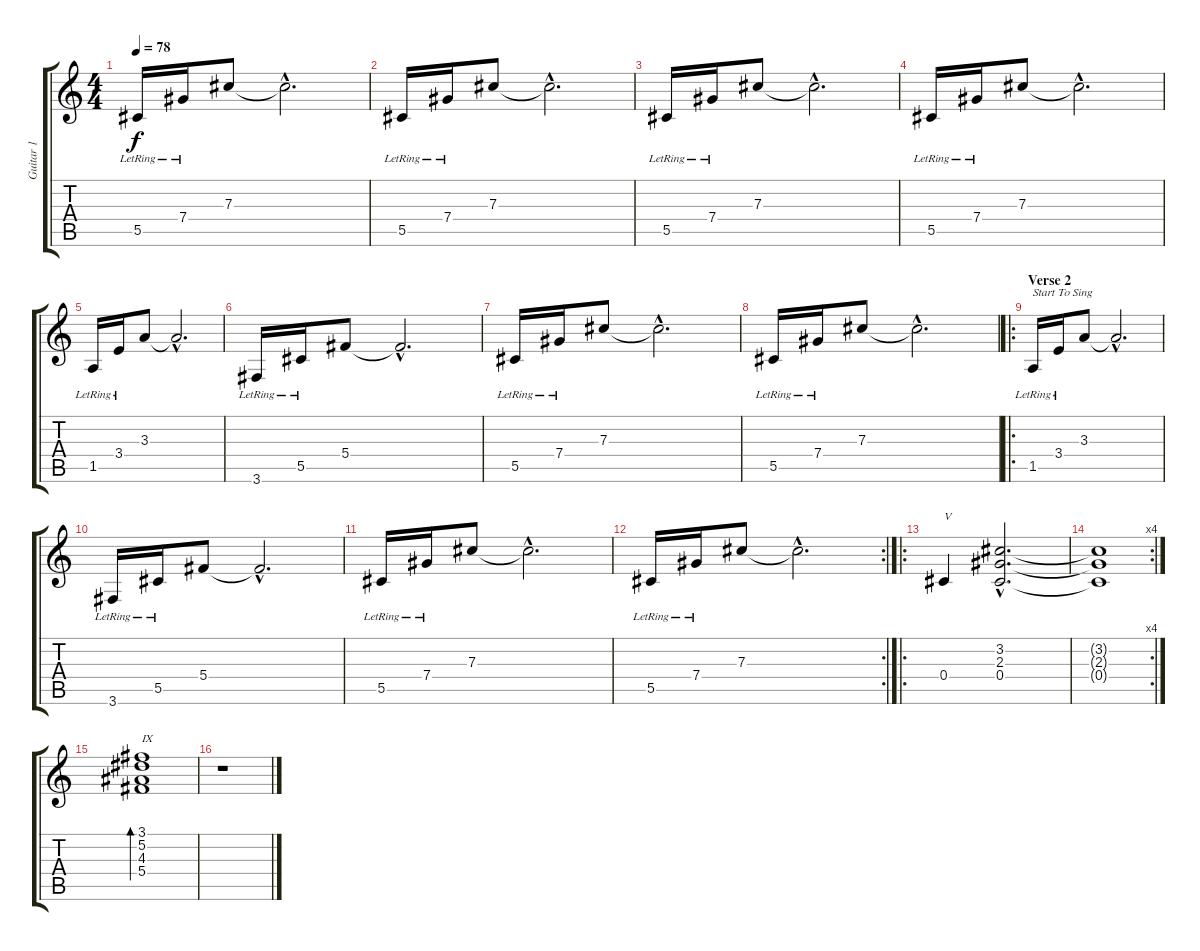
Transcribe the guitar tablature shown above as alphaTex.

\track ("Guitar 1" "Guitar 1") {instrument acousticguitarsteel}
\staff {score tabs}
\tuning (Eb4 Bb3 Gb3 Db3 Ab2 Eb2) {hide}
\ts (4 4)
\tempo 78
\clef g2
\ks c
5.5{lr}.16{dy f} 7.4{lr}.16 7.3.8 7.3{hac t}.2{d} |
5.5{lr}.16 7.4{lr}.16 7.3.8 7.3{hac t}.2{d} |
5.5{lr}.16 7.4{lr}.16 7.3.8 7.3{hac t}.2{d} |
5.5{lr}.16 7.4{lr}.16 7.3.8 7.3{hac t}.2{d} |
1.5{lr}.16 3.4{lr}.16 3.3.8 3.3{hac t}.2{d} |
3.6{lr}.16 5.5{lr}.16 5.4.8 5.4{hac t}.2{d} |
5.5{lr}.16 7.4{lr}.16 7.3.8 7.3{hac t}.2{d} |
5.5{lr}.16 7.4{lr}.16 7.3.8 7.3{hac t}.2{d} |
\ro
\section ("" "Verse 2")
1.5{lr}.16{txt "Start To Sing"} 3.4{lr}.16 3.3.8 3.3{hac t}.2{d} |
3.6{lr}.16 5.5{lr}.16 5.4.8 5.4{hac t}.2{d} |
5.5{lr}.16 7.4{lr}.16 7.3.8 7.3{hac t}.2{d} |
\rc 2
5.5{lr}.16 7.4{lr}.16 7.3.8 7.3{hac t}.2{d} |
\ro
0.4.4{txt "V"} (3.2{hac} 2.3{hac} 0.4{hac}).2{d} |
\rc 4
(3.2{t} 2.3{t} 0.4{t}).1 |
(3.1 5.2 4.3 5.4).1{bd 240 txt "IX"} |
r.1
